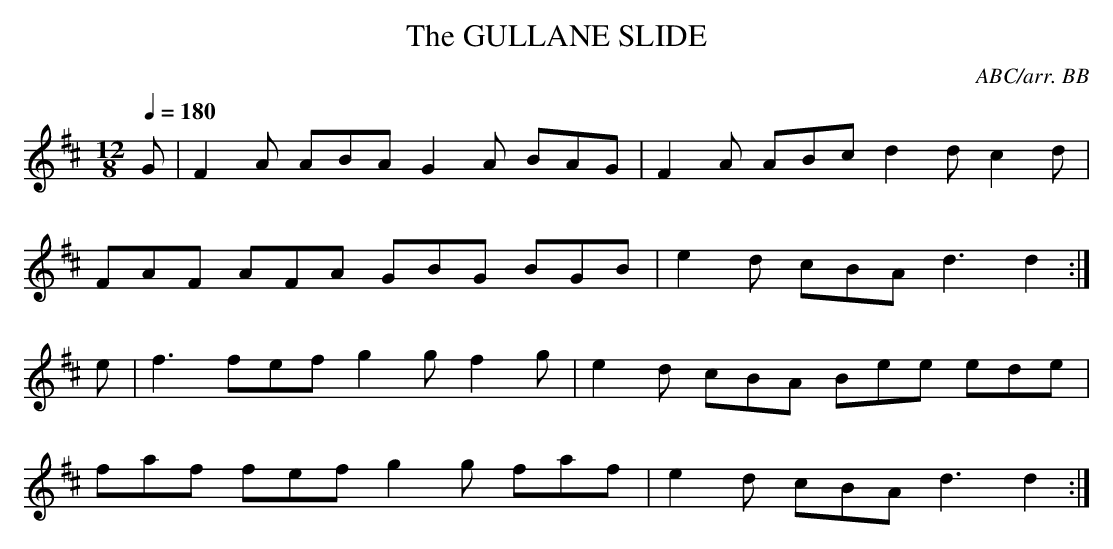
X:1
T:GULLANE SLIDE, The
C:ABC/arr. BB
Q:1/4=180
L:1/8
M:12/8
K:D
G|F2A ABA G2A BAG|F2A ABc d2d c2d|
FAF AFA GBG BGB|e2d cBA d3 d2 :|
e|f3 fef g2g f2g|e2d cBA Bee ede|
faf fef g2g faf|e2d cBA d3 d2 :|
